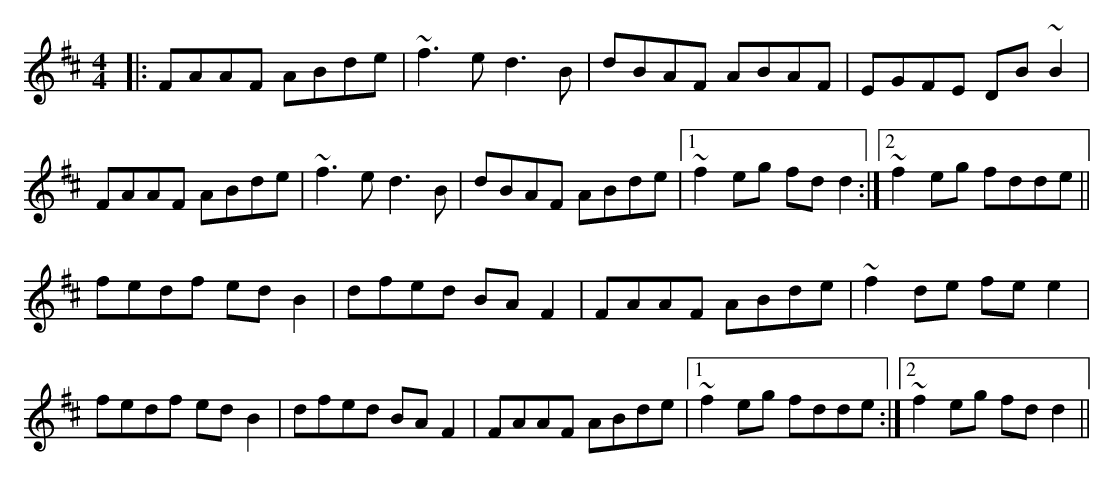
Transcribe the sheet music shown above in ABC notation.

X:1
M:4/4
K:D
|:FAAF ABde|~f3e d3B|dBAF ABAF|EGFE DB~B2|
FAAF ABde|~f3e d3B|dBAF ABde|1 ~f2eg fdd2:|2 ~f2eg fdde||
fedf edB2|dfed BAF2|FAAF ABde|~f2de fee2|
fedf edB2|dfed BAF2|FAAF ABde|1 ~f2eg fdde:|2 ~f2eg fdd2||
